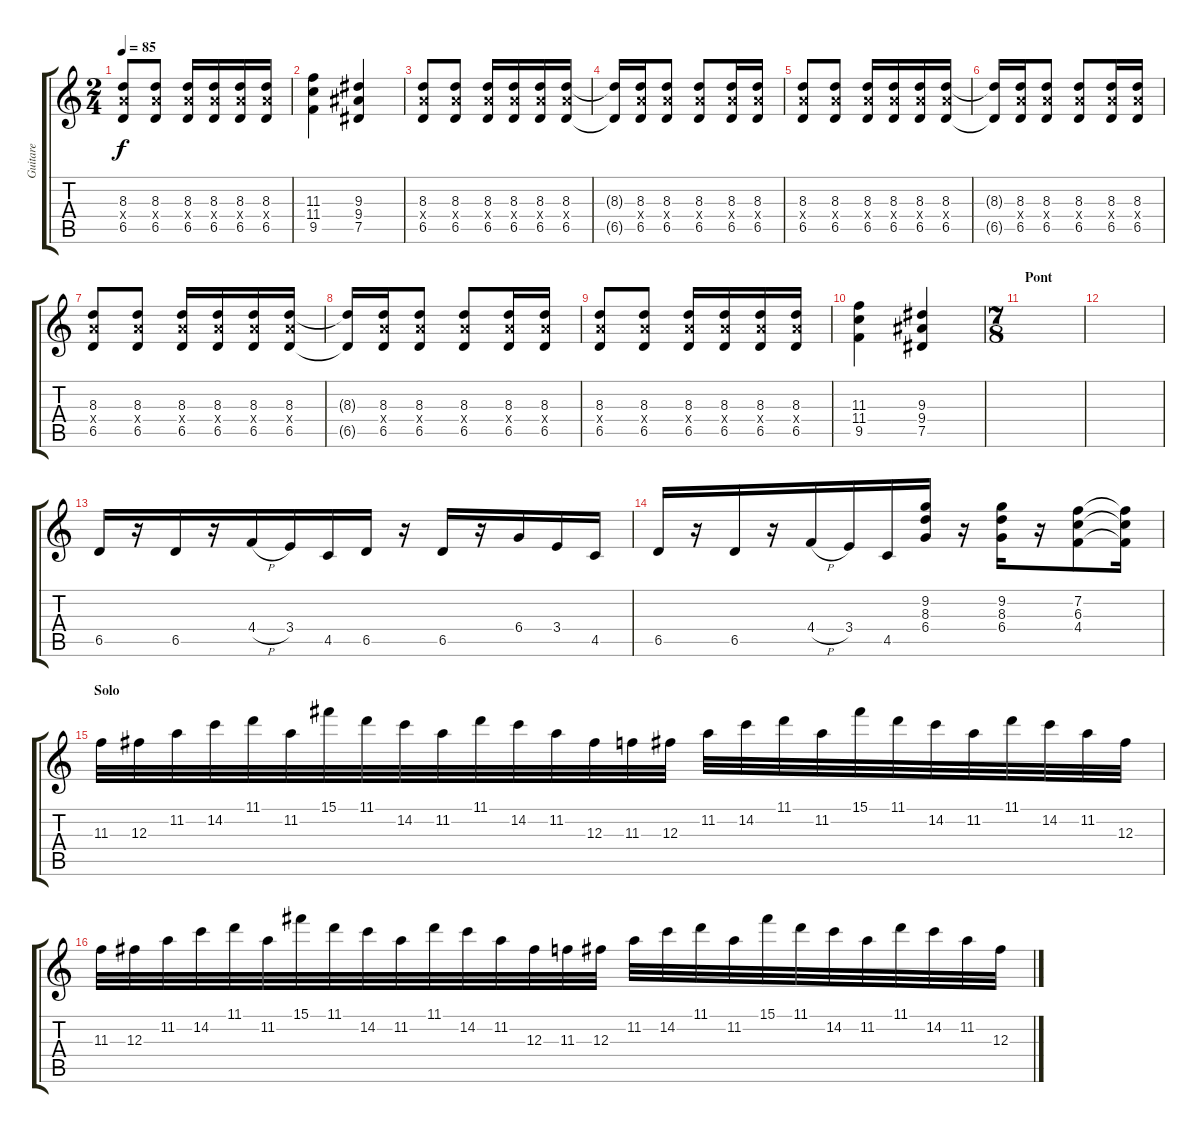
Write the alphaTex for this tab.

\track ("Guitare" "Guitare") {instrument overdrivenguitar}
\staff {score tabs}
\tuning (Eb4 Bb3 Gb3 Db3 Ab2 Eb2) {hide}
\ts (2 4)
\tempo 85
\clef g2
\ks c
(8.3 8.4{x} 6.5).8{dy f} (8.3 8.4{x} 6.5).8 (8.3 8.4{x} 6.5).16 (8.3 8.4{x} 6.5).16 (8.3 8.4{x} 6.5).16 (8.3 8.4{x} 6.5).16 |
(11.3 11.4 9.5).4 (9.3 9.4 7.5).4 |
(8.3 8.4{x} 6.5).8 (8.3 8.4{x} 6.5).8 (8.3 8.4{x} 6.5).16 (8.3 8.4{x} 6.5).16 (8.3 8.4{x} 6.5).16 (8.3 8.4{x} 6.5).16 |
(8.3{t} 6.5{t}).16 (8.3 8.4{x} 6.5).16 (8.3 8.4{x} 6.5).8 (8.3 8.4{x} 6.5).8 (8.3 8.4{x} 6.5).16 (8.3 8.4{x} 6.5).16 |
(8.3 8.4{x} 6.5).8 (8.3 8.4{x} 6.5).8 (8.3 8.4{x} 6.5).16 (8.3 8.4{x} 6.5).16 (8.3 8.4{x} 6.5).16 (8.3 8.4{x} 6.5).16 |
(8.3{t} 6.5{t}).16 (8.3 8.4{x} 6.5).16 (8.3 8.4{x} 6.5).8 (8.3 8.4{x} 6.5).8 (8.3 8.4{x} 6.5).16 (8.3 8.4{x} 6.5).16 |
(8.3 8.4{x} 6.5).8 (8.3 8.4{x} 6.5).8 (8.3 8.4{x} 6.5).16 (8.3 8.4{x} 6.5).16 (8.3 8.4{x} 6.5).16 (8.3 8.4{x} 6.5).16 |
(8.3{t} 6.5{t}).16 (8.3 8.4{x} 6.5).16 (8.3 8.4{x} 6.5).8 (8.3 8.4{x} 6.5).8 (8.3 8.4{x} 6.5).16 (8.3 8.4{x} 6.5).16 |
(8.3 8.4{x} 6.5).8 (8.3 8.4{x} 6.5).8 (8.3 8.4{x} 6.5).16 (8.3 8.4{x} 6.5).16 (8.3 8.4{x} 6.5).16 (8.3 8.4{x} 6.5).16 |
(11.3 11.4 9.5).4 (9.3 9.4 7.5).4 |
\ts (7 8)
\section ("" "Pont")
|
|
6.5.16 r.16 6.5.16 r.16 4.4{h}.16 3.4.16 4.5.16 6.5.16 r.16 6.5.16 r.16 6.4.16 3.4.16 4.5.16 |
6.5.16 r.16 6.5.16 r.16 4.4{h}.16 3.4.16 4.5.16 (9.2 8.3 6.4).16 r.16 (9.2 8.3 6.4).16 r.16 (7.2 6.3 4.4).8 (7.2{t} 6.3{t} 4.4{t}).16 |
\section ("" "Solo")
11.3.32 12.3.32 11.2.32 14.2.32 11.1.32 11.2.32 15.1.32 11.1.32 14.2.32 11.2.32 11.1.32 14.2.32 11.2.32 12.3.32 11.3.32 12.3.32 11.2.32 14.2.32 11.1.32 11.2.32 15.1.32 11.1.32 14.2.32 11.2.32 11.1.32 14.2.32 11.2.32 12.3.32 |
11.3.32 12.3.32 11.2.32 14.2.32 11.1.32 11.2.32 15.1.32 11.1.32 14.2.32 11.2.32 11.1.32 14.2.32 11.2.32 12.3.32 11.3.32 12.3.32 11.2.32 14.2.32 11.1.32 11.2.32 15.1.32 11.1.32 14.2.32 11.2.32 11.1.32 14.2.32 11.2.32 12.3.32
